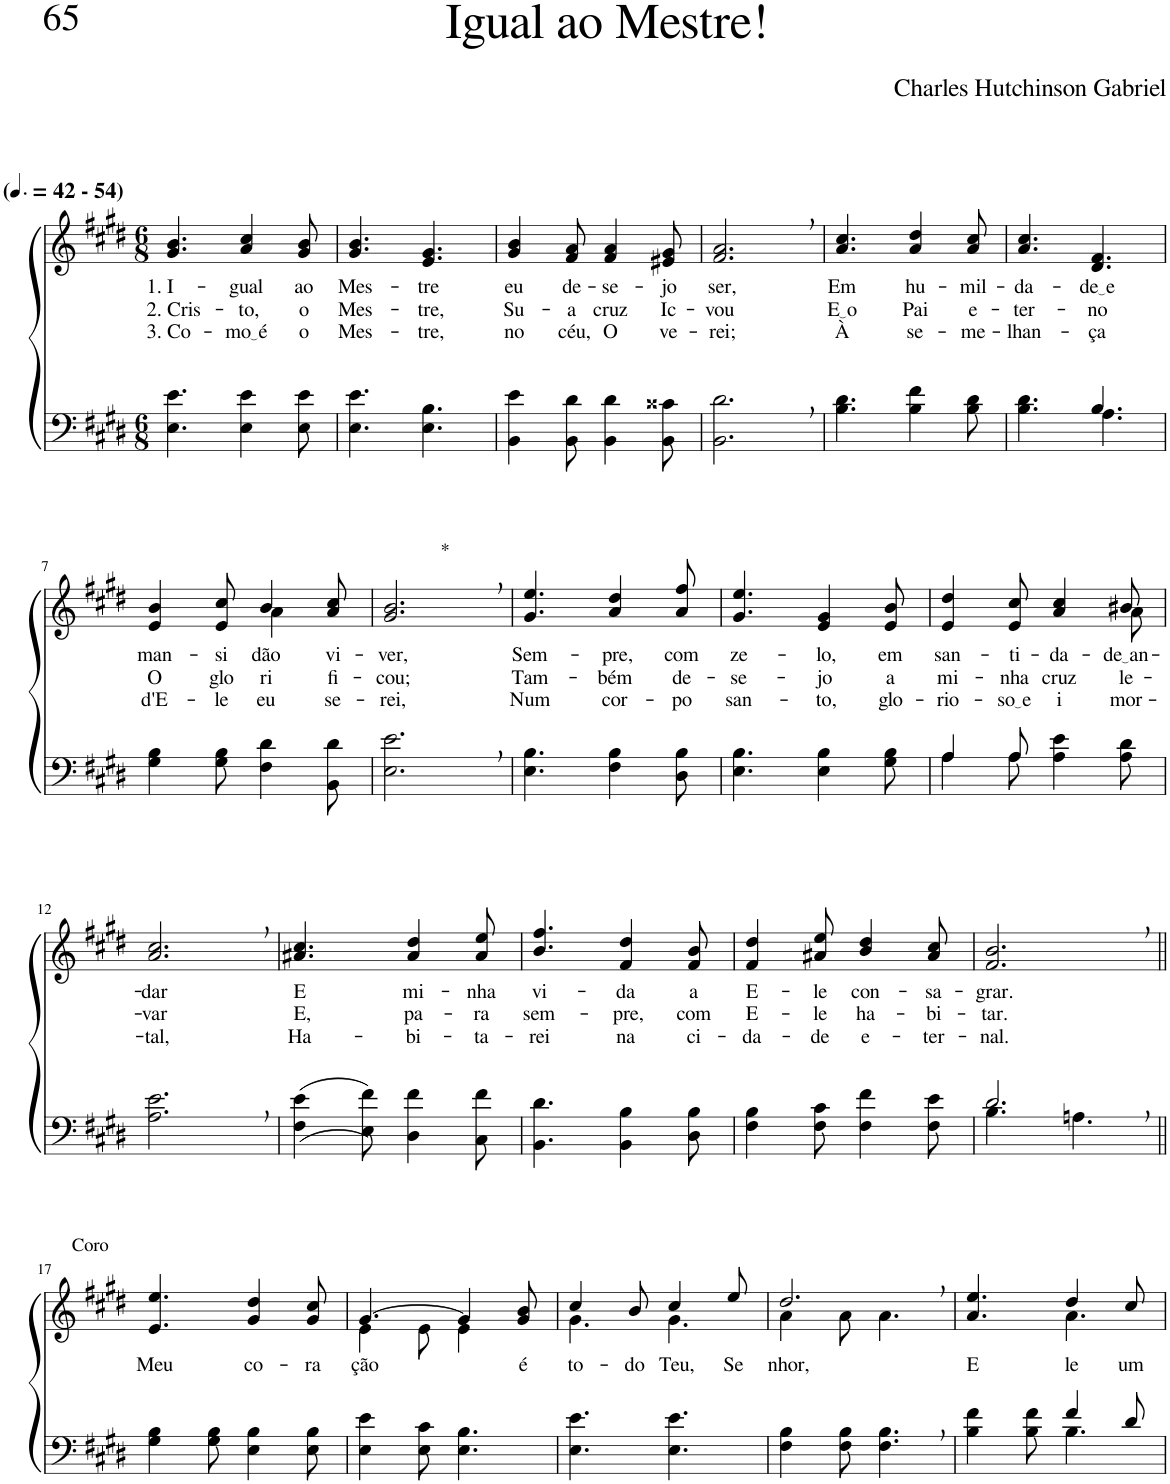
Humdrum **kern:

**kern	**kern	**text	**text	**text
*part2	*part1	*part1	*part1	*part1
*staff2	*staff1	*staff1	*staff1	*staff1
*I"Parte III e IV	*I"Parte I e II	*	*	*
*clefF4	*clefG2	*	*	*
*Trd1c3	*Trd1c3	*	*	*
*k[f#c#g#d#]	*k[f#c#g#d#]	*	*	*
*M6/8	*M6/8	*	*	*
*MM63	*MM63	*	*	*
=1	=1	=1	=1	=1
!	!LO:TX:a:B:t=(	!	!	!
!	!LO:TX:a:B:t=- 54)	!	!	!
!	!	!LO:LY:b	!LO:LY:b	!LO:LY:b
4.E\ 4.e\	4.g#/ 4.b/	1. I-	2. Cris-	3. Co-
!	!	!LO:LY:b	!LO:LY:b	!LO:LY:b
4E\ 4e\	4a/ 4cc#/	-gual	-to,	mo é
!	!	!LO:LY:b	!LO:LY:b	!LO:LY:b
8E\ 8e\	8g#/ 8b/	ao	o	o
=2	=2	=2	=2	=2
!	!	!LO:LY:b	!LO:LY:b	!LO:LY:b
4.E\ 4.e\	4.g#/ 4.b/	Mes-	Mes-	Mes-
!	!	!LO:LY:b	!LO:LY:b	!LO:LY:b
4.E\ 4.B\	4.e/ 4.g#/	-tre	-tre,	-tre,
=3	=3	=3	=3	=3
!	!	!LO:LY:b	!LO:LY:b	!LO:LY:b
4BB\ 4e\	4g#/ 4b/	eu	Su-	no
!	!	!LO:LY:b	!LO:LY:b	!LO:LY:b
8BB\ 8d#\	8f#/ 8a/	de-	-a	céu,
!	!	!LO:LY:b	!LO:LY:b	!LO:LY:b
4BB\ 4d#\	4f#/ 4a/	-se-	cruz	O
!	!	!LO:LY:b	!LO:LY:b	!LO:LY:b
8BB\ 8c##X\	8e#X/ 8g#/	-jo	Ic-	ve-
=4	=4	=4	=4	=4
!	!	!LO:LY:b	!LO:LY:b	!LO:LY:b
2.BB\, 2.d#\,	2.f#/, 2.a/,	ser,	-vou	-rei;
=5	=5	=5	=5	=5
!	!	!LO:LY:b	!LO:LY:b	!LO:LY:b
4.B\ 4.d#\	4.a/ 4.cc#/	Em	E o	À
!	!	!LO:LY:b	!LO:LY:b	!LO:LY:b
4B\ 4f#\	4a/ 4dd#/	hu-	Pai	se-
!	!	!LO:LY:b	!LO:LY:b	!LO:LY:b
8B\ 8d#\	8a/ 8cc#/	-mil-	e-	-me-
=6	=6	=6	=6	=6
*^	*	*	*	*
!	!	!	!LO:LY:b	!LO:LY:b	!LO:LY:b
4.B\ 4.d#\	4.ryy	4.a/ 4.cc#/	-da-	-ter-	-lhan-
!	!	!	!LO:LY:b	!LO:LY:b	!LO:LY:b
4.A\	4.B/	4.d#/ 4.f#/	de e	-no	-ça
!!LO:LB:g=z
=7	=7	=7	=7	=7	=7
*	*	*^	*	*	*
!	!	!	!	!LO:LY:b	!LO:LY:b	!LO:LY:b
*v	*v	*	*	*	*	*
4G#\ 4B\	4.ryy	4e/ 4b/	man-	O	d'E-
!	!	!	!LO:LY:b	!LO:LY:b	!LO:LY:b
8G#\ 8B\	.	8e/ 8cc#/	-si-	glo-	-le
!	!	!	!LO:LY:b	!LO:LY:b	!LO:LY:b
4F#\ 4d#\	4a\	4b/	-dão	-ri-	eu
!	!	!	!LO:LY:b	!LO:LY:b	!LO:LY:b
8BB\ 8d#\	8ryy	8a/ 8cc#/	vi-	-fi-	se-
=8	=8	=8	=8	=8	=8
!	!LO:TX:a:t=*	!	!	!	!
!	!	!	!LO:LY:b	!LO:LY:b	!LO:LY:b
*	*v	*v	*	*	*
2.E\, 2.e\,	2.g#/, 2.b/,	-ver,	-cou;	-rei,
=9	=9	=9	=9	=9
!	!	!LO:LY:b	!LO:LY:b	!LO:LY:b
4.E\ 4.B\	4.g#/ 4.ee/	Sem-	Tam-	Num
!	!	!LO:LY:b	!LO:LY:b	!LO:LY:b
4F#\ 4B\	4a/ 4dd#/	-pre,	-bém	cor-
!	!	!LO:LY:b	!LO:LY:b	!LO:LY:b
8D#\ 8B\	8a/ 8ff#/	com	de-	-po
=10	=10	=10	=10	=10
!	!	!LO:LY:b	!LO:LY:b	!LO:LY:b
4.E\ 4.B\	4.g#/ 4.ee/	ze-	-se-	san-
!	!	!LO:LY:b	!LO:LY:b	!LO:LY:b
4E\ 4B\	4e/ 4g#/	-lo,	-jo	-to,
!	!	!LO:LY:b	!LO:LY:b	!LO:LY:b
8G#\ 8B\	8e/ 8b/	em	a	glo-
=11	=11	=11	=11	=11
*^	*	*	*	*
!	!	!	!LO:LY:b	!LO:LY:b	!LO:LY:b
*	*	*^	*	*	*
4A\	4A/	4e/ 4dd#/	8ryy	san-	mi-	-rio-
!	!	!	!	!LO:LY:b	!LO:LY:b	!LO:LY:b
*	*	*v	*v	*	*	*
8A/	8A\	8e/ 8cc#/	-ti-	-nha	so e
!	!	!	!LO:LY:b	!LO:LY:b	!LO:LY:b
4A\ 4e\	4.ryy	4a/ 4cc#/	-da-	cruz	i-
!	!	!	!LO:LY:b	!	!
*	*	*^	*	*	*
!	!	!	!	!	!LO:LY:b	!LO:LY:b
8A\ 8d#\	.	8b#X/	8a\	.	le-	-mor-
*v	*v	*	*	*	*	*
!!LO:LB:g=z
=12	=12	=12	=12	=12	=12
!	!	!	!LO:LY:b	!LO:LY:b	!LO:LY:b
*	*v	*v	*	*	*
2.A\, 2.e\,	2.a/, 2.cc#/,	-dar	-var	-tal,
=13	=13	=13	=13	=13
!	!	!LO:LY:b	!LO:LY:b	!LO:LY:b
((4F#\ 4e\	4.a#X/ 4.cc#/	E	E,	Ha-
8E\ 8f#\))	.	.	.	.
!	!	!LO:LY:b	!LO:LY:b	!LO:LY:b
4D#\ 4f#\	4a#/ 4dd#/	mi-	pa-	-bi-
!	!	!LO:LY:b	!LO:LY:b	!LO:LY:b
8C#\ 8f#\	8a#/ 8ee/	-nha	-ra	-ta-
=14	=14	=14	=14	=14
!	!	!LO:LY:b	!LO:LY:b	!LO:LY:b
4.BB\ 4.d#\	4.b/ 4.ff#/	vi-	sem-	-rei
!	!	!LO:LY:b	!LO:LY:b	!LO:LY:b
4BB\ 4B\	4f#/ 4dd#/	-da	-pre,	na
!	!	!LO:LY:b	!LO:LY:b	!LO:LY:b
8D#\ 8B\	8f#/ 8b/	a	com	ci-
=15	=15	=15	=15	=15
!	!	!LO:LY:b	!LO:LY:b	!LO:LY:b
4F#\ 4B\	4f#/ 4dd#/	E-	E-	-da-
!	!	!LO:LY:b	!LO:LY:b	!LO:LY:b
8F#\ 8c#\	8a#X/ 8ee/	-le	-le	-de
!	!	!LO:LY:b	!LO:LY:b	!LO:LY:b
4F#\ 4f#\	4b/ 4dd#/	con-	ha-	e-
!	!	!LO:LY:b	!LO:LY:b	!LO:LY:b
8F#\ 8e\	8a#/ 8cc#/	-sa-	-bi-	-ter-
=16	=16	=16	=16	=16
*^	*	*	*	*
!	!	!	!LO:LY:b	!LO:LY:b	!LO:LY:b
2.d#,/	4.B\	2.f#/, 2.b/,	-grar.	-tar.	-nal.
.	4.An\	.	.	.	.
!!LO:LB:g=z
=17||	=17||	=17||	=17||	=17||	=17||
!	!	!LO:TX:a:t=Coro	!	!	!
!	!	!	!LO:LY:b	!	!
*v	*v	*	*	*	*
4G#\ 4B\	4.e/ 4.ee/	Meu	.	.
8G#\ 8B\	.	.	.	.
!	!	!LO:LY:b	!	!
4E\ 4B\	4g#/ 4dd#/	co-	.	.
!	!	!LO:LY:b	!	!
8E\ 8B\	8g#/ 8cc#/	-ra-	.	.
=18	=18	=18	=18	=18
*	*^	*	*	*
!	!	!	!LO:LY:b	!	!
4E\ 4e\	[4.g#/	4e\	-ção	.	.
8E\ 8c#\	.	8e\	.	.	.
4.E\ 4.B\	4g#/]	4e\	.	.	.
!	!	!	!LO:LY:b	!	!
.	8g#/ 8b/	8ryy	é	.	.
=19	=19	=19	=19	=19	=19
!	!	!	!LO:LY:b	!	!
4.E\ 4.e\	4cc#/	4.g#\	to-	.	.
!	!	!	!LO:LY:b	!	!
.	8b/	.	-do	.	.
!	!	!	!LO:LY:b	!	!
4.E\ 4.e\	4cc#/	4.g#\	Teu,	.	.
!	!	!	!LO:LY:b	!	!
.	8ee/	.	Se-	.	.
=20	=20	=20	=20	=20	=20
!	!	!	!LO:LY:b	!	!
4F#\ 4B\	2.dd#,/	4a\	-nhor,	.	.
8F#\ 8B\	.	8a\	.	.	.
4.F#\, 4.B\,	.	4.a\	.	.	.
=21	=21	=21	=21	=21	=21
*^	*	*	*	*	*
!	!	!	!	!LO:LY:b	!	!
4.ryy	4B\ 4f#\	4.a/ 4.ee/	4.ryy	E-	.	.
.	8B\ 8f#\	.	.	.	.	.
!	!	!	!	!LO:LY:b	!	!
4f#/	4.B\	4dd#/	4.a\	-le	.	.
!	!	!	!	!LO:LY:b	!	!
8d#/	.	8cc#/	.	um	.	.
*v	*v	*	*	*	*	*
*	*v	*v	*	*	*
=	=	=	=	=
*-	*-	*-	*-	*-
